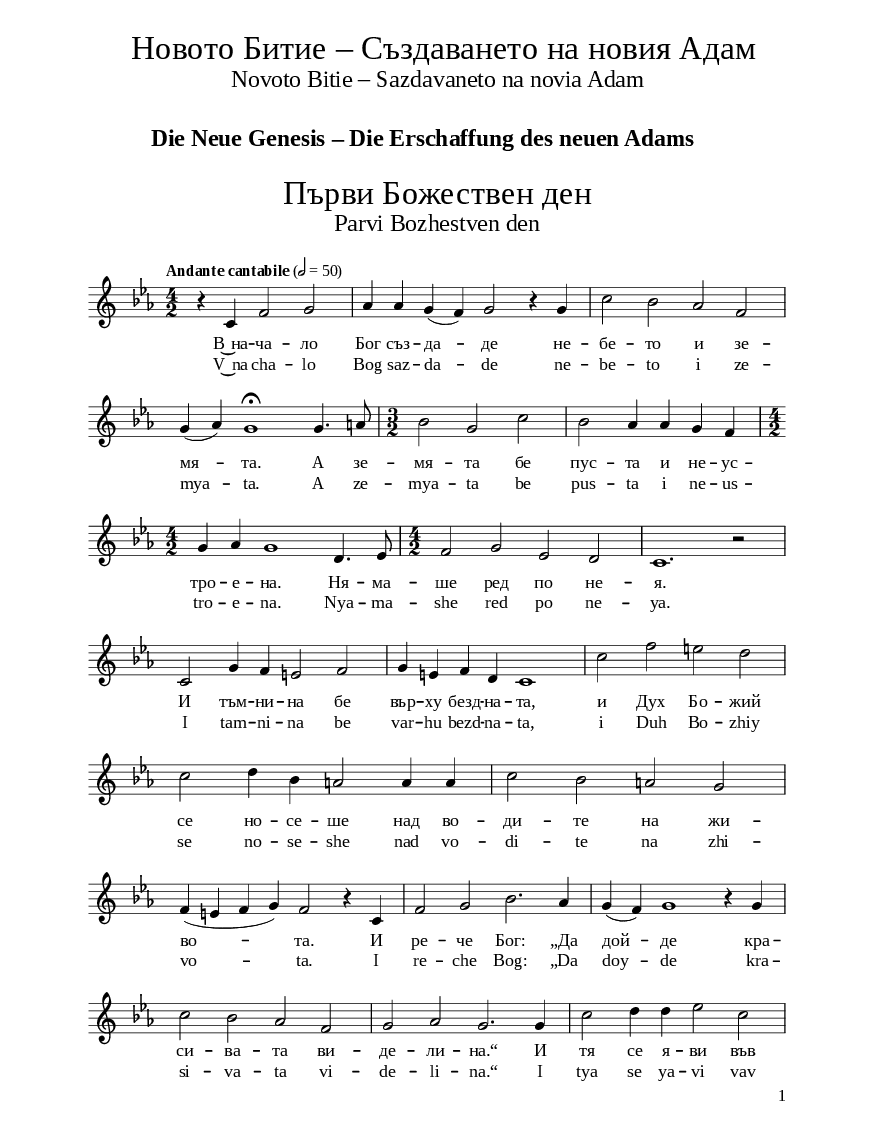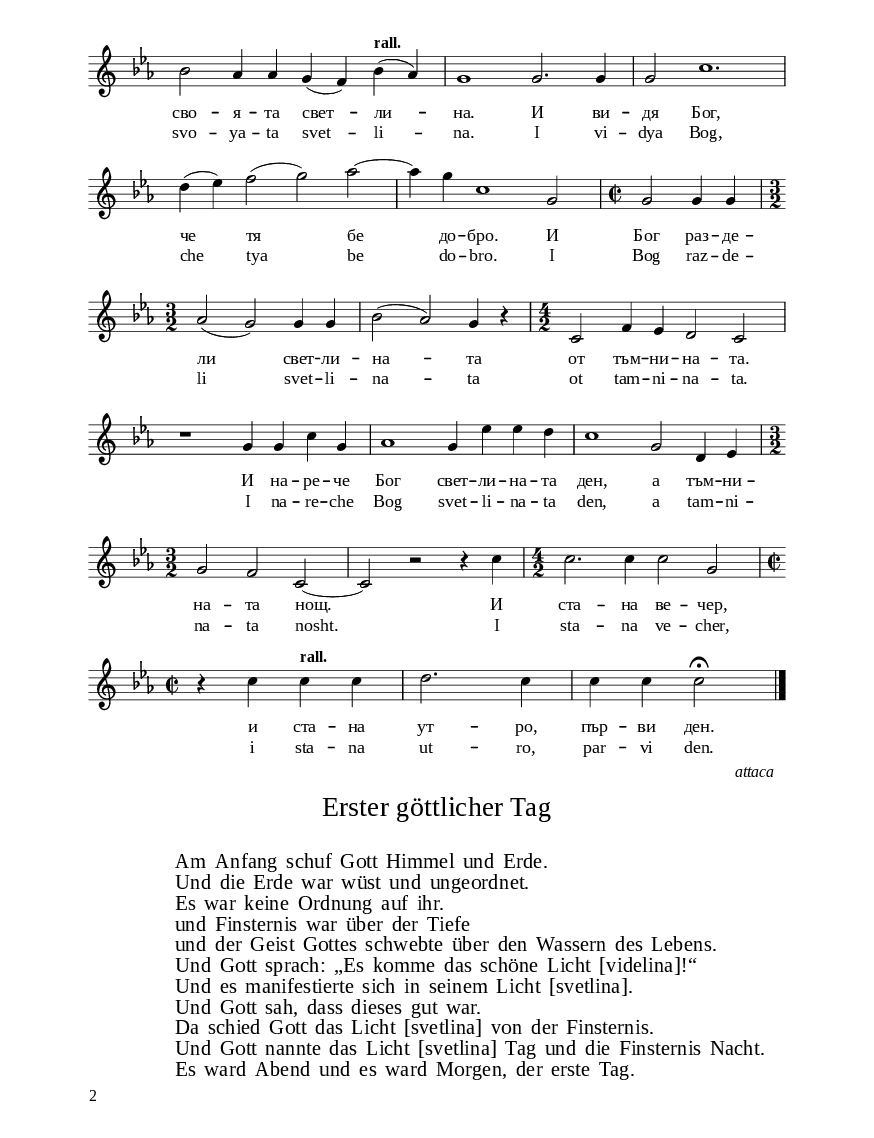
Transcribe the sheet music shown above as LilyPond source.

\version "2.24.0"

% include paper part and global functions
\include "include/globals.ily"

\bookpart {
   \label #'ref191
  \tocItem \markup "Новото Битие – Създаването на новия Адам"
  \label #'ref191_1
  \tocItem \markup "     Първи Божествен ден – Parvi Bozhestven den"
  \include "include/bookpart-paper.ily"
  \markup \center-column \normal-text \fontsize #6.5 {
    \center-align
    \line { "     Новото Битие – Създаването на новия Адам" }
     \center-align
   
    \vspace #-0.1
    \center-align
    \line \fontsize #-3 { "     Novoto Bitie – Sazdavaneto na novia Adam" }
    \vspace #-0.1
    \center-align
     \hspace #5.1
    \line \fontsize #-3 \bold  { "Die Neue Genesis – Die Erschaffung des neuen Adams" }
    %\vspace #-0.8
    \center-align
    \line \fontsize #-3 { " " }
  }
  \score {
    \include "include/score-layout.ily"

    \new Voice \absolute {
      \clef treble
      \key c \minor
      \time 4/2
      \tempoFunc "Andante cantabile" 2 "50"
      \autoBeamOff
      \partial 2*3
       r4 c'4 f'2 g'2 | % 2
      as'4 as'4 g'4 ( f'4 ) g'2 r4 g'4 | % 3
      c''2 bes'2 as'2 f'2 \break | % 4
      g'4 ( as'4 ) g'1 \fermata g'4. a'8 | % 5
      \time 3/2  bes'2 g'2 c''2 | % 6
      bes'2 as'4 as'4 g'4 f'4 \break | % 7
      \time 4/2  g'4 as'4 g'1 d'4. es'8 | % 8
      \time 4/2  f'2 g'2 es'2 d'2 | % 9
      c'1. r2 \break |
      c'2 g'4 f'4 e'2 f'2 | % 11
      g'4 e'4 f'4 d'4 c'1 | % 12
      c''2 f''2 e''2 d''2 \break | % 13
      c''2 d''4 bes'4 a'2 a'4 a'4 | % 14
      c''2 bes'2 a'2 g'2 \break | % 15
      f'4 ( e'4 f'4 g'4 ) f'2 r4 c'4 | % 16
      f'2 g'2 bes'2. as'4 | % 17
      g'4 ( f'4 ) g'1 r4 g'4 \break | % 18
      c''2 bes'2 as'2 f'2 | % 19
      g'2 as'2 g'2. g'4 |
      c''2 d''4 d''4 es''2 c''2 \break | % 21
      bes'2 as'4 as'4 g'4 ( f'4 )  \tempo "rall." bes'4( as'4 )
      | % 22
      g'1 g'2. g'4 | % 23
      g'2 c''1.  | % 24
      d''4 ( es''4 ) f''2 ( g''2 ) as''2 ~ | % 25
      as''4 g''4 c''1 g'2 | % 26
      \time 2/2  g'2 g'4 g'4 \break | % 27
      \time 3/2  as'2 ( g'2 ) g'4 g'4 | % 28
      bes'2 ( as'2 ) g'4 r4 | % 29
      \time 4/2  c'2 f'4 es'4 d'2 c'2 \break |
      r1 g'4 g'4 c''4 g'4 | % 31
      as'1 g'4 es''4 es''4 d''4 | % 32
      c''1 g'2 d'4 es'4 \break | % 33
      \time 3/2  g'2 f'2 c'2 ~ | % 34
      c'2 r2 r4 c''4 | % 35
      \time 4/2  c''2. c''4 c''2 g'2 \break | % 36
      \time 2/2  r4 c''4 \tempo "rall."  c''4c''4 | % 37
      d''2. c''4 | % 38
      c''4 c''4 c''2 \fermata \bar "|."
    }

    \addlyrics {
      В~на -- ча --
      ло Бог съз -- да -- де не -- бе -- то и зе --
      мя -- та. А зе -- мя -- та бе пус -- та и не
      -- ус -- тро -- е -- на. Ня -- ма -- ше ред по
      не -- я. И тъм -- ни -- на бе вър -- ху безд --
      на -- та, и Дух Бо -- жий се но -- се -- ше
      над во -- ди -- те на жи -- во -- та. И ре --
      че Бог: „Да дой -- де кра -- си -- ва -- та ви
      -- де -- ли -- на.“ И тя се я -- ви във сво --
      я -- та свет -- ли -- на. И ви -- дя Бог, че
      тя бе до -- бро. И Бог раз -- де -- ли свет --
      ли -- на -- та от тъм -- ни -- на -- та. И на --
      ре -- че Бог свет -- ли -- на -- та ден, а тъм
      -- ни -- на -- та нощ. И ста -- на ве -- чер, и
      ста -- на ут -- ро, пър -- ви ден.}
      \addlyrics {
        V~na -- cha --
        lo Bog saz -- da -- de ne -- be -- to i ze --
        mya -- ta. A ze -- mya -- ta be pus -- ta i ne
        -- us -- tro -- e -- na. Nya -- ma -- she red po
        ne -- ya. I tam -- ni -- na be var -- hu bezd --
        na -- ta, i Duh Bo -- zhiy se no -- se -- she
        nad vo -- di -- te na zhi -- vo -- ta. I re --
        che Bog: „Da doy -- de kra -- si -- va -- ta vi
        -- de -- li -- na.“ I tya se ya -- vi vav svo --
        ya -- ta svet -- li -- na. I vi -- dya Bog, che
        tya be do -- bro. I Bog raz -- de -- li svet --
        li -- na -- ta ot tam -- ni -- na -- ta. I na --
        re -- che Bog svet -- li -- na -- ta den, a tam
        -- ni -- na -- ta nosht. I sta -- na ve -- cher, i
        sta -- na ut -- ro, par -- vi den.}

        \header {
          title = \titleFunc "Първи Божествен ден" "Parvi Bozhestven den"
        }

        \midi{}

      } % score

      \markup \raise #2.8 \override #'(baseline-skip . 2) {
        \column {
          \fill-line \italic { "" "" \concat {"attaca" "   " }}
        }
      }

      % include foreign translation(s) of the song
      \version "2.24.1"

\markup \fill-line { \fontsize #deTitleFontSize "Erster göttlicher Tag" }
\markup \null
\markup \null
\markup \fontsize #deCoupletFontSize {
  \hspace #7
  \override #`(baseline-skip . ,deCoupletBaselineSkip)

  \column {
    \line { " " }

\line { " "Am Anfang schuf Gott Himmel und Erde.}

\line { " "Und die Erde war wüst und ungeordnet. }

\line { " "Es war keine Ordnung auf ihr. }

\line { " " und Finsternis war über der Tiefe }

\line { " "und der Geist Gottes schwebte über den Wassern
des Lebens.}

\line { " "Und Gott sprach: „Es komme das schöne Licht [videlina]!“  }

\line { " "Und es manifestierte sich in seinem Licht [svetlina].}

\line { " "Und Gott sah, dass dieses gut war.}

\line { " "Da schied Gott das Licht [svetlina] von der Finsternis.}

\line { " "Und Gott nannte das Licht [svetlina] Tag und die Finsternis Nacht.}

\line { " "Es ward Abend und es ward Morgen, der erste Tag.}

  }
}



    } % bookpart

    % Più mosso
    %
